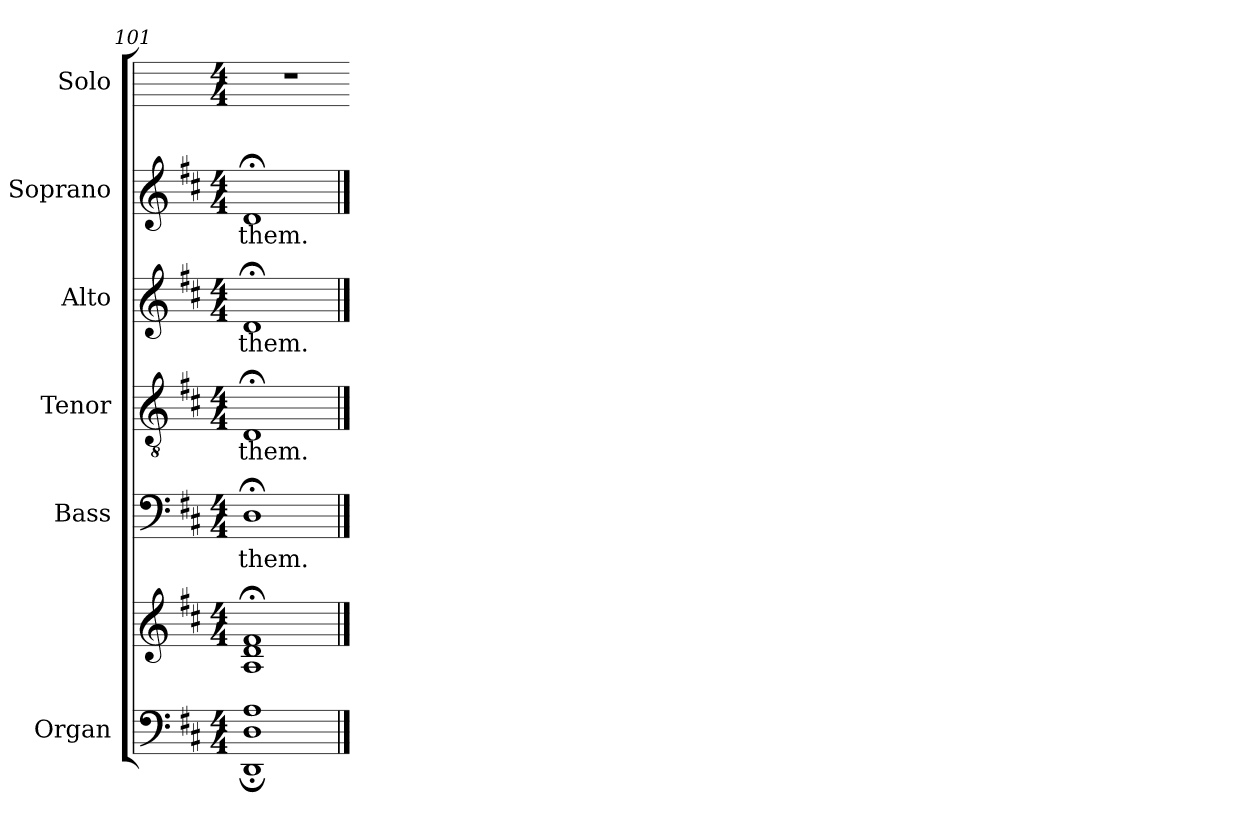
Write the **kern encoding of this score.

**kern	**kern	**kern	**text	**kern	**text	**kern	**text	**kern	**text	**kern
*part6	*part6	*part5	*part5	*part4	*part4	*part3	*part3	*part2	*part2	*part1
*staff7	*staff6	*staff5	*staff5	*staff4	*staff4	*staff3	*staff3	*staff2	*staff2	*staff1
*I"Organ	*	*I"Bass	*	*I"Tenor	*	*I"Alto	*	*I"Soprano	*	*I"Solo
*	*	*I'B	*	*I'T	*	*I'A	*	*I'S	*	*I'Solo
*clefF4	*clefG2	*clefF4	*	*clefGv2	*	*clefG2	*	*clefG2	*	*
*k[f#c#]	*k[f#c#]	*k[f#c#]	*	*k[f#c#]	*	*k[f#c#]	*	*k[f#c#]	*	*
*D:	*D:	*D:	*	*D:	*	*D:	*	*D:	*	*
*M4/4	*M4/4	*M4/4	*	*M4/4	*	*M4/4	*	*M4/4	*	*M4/4
=101	=101	=101	=101	=101	=101	=101	=101	=101	=101	=101
*^	*	*	*	*	*	*	*	*	*	*
!	!	!	!	!LO:LY:b	!	!LO:LY:b	!	!LO:LY:b	!	!LO:LY:b	!
1D/ 1A/	1DD;\	1A;< 1d;< 1f#;<	1D;<	them.	1D;<	them.	1d;<	them.	1d;<	them.	1r
*v	*v	*	*	*	*	*	*	*	*	*	*
==	==	==	=	==	=	==	=	==	=	=
*-	*-	*-	*-	*-	*-	*-	*-	*-	*-	*-
